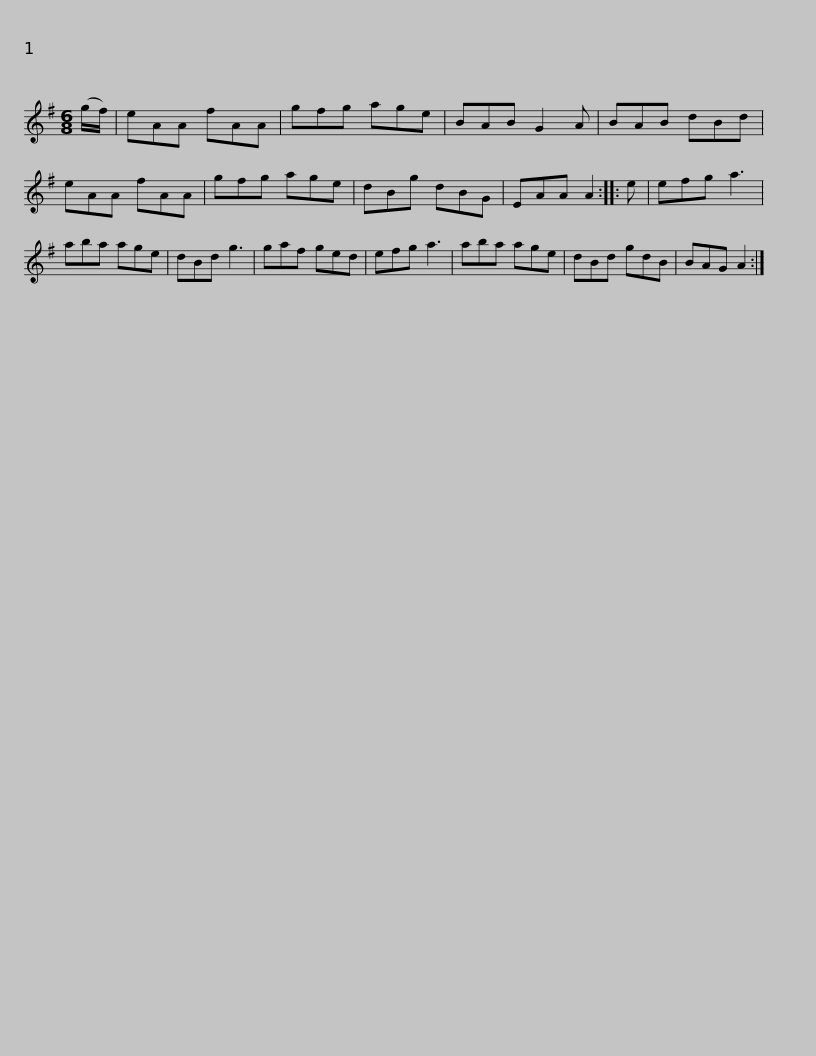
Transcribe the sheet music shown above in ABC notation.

X:1
L:1/8
M:6/8
I:linebreak $
K:G
V:1 treble
V:1
 (g/f/) | eAA fAA | gfg age | BAB G2 A | BAB dBd | %5
 eAA fAA | gfg age | dBg dBG |$ EAA A2 :: e | %10
 efg a3 | aba age | dBd g3 | gaf ged | efg a3 | %15
 aba age |$ dBd gdB | BAG A2 :| %18
